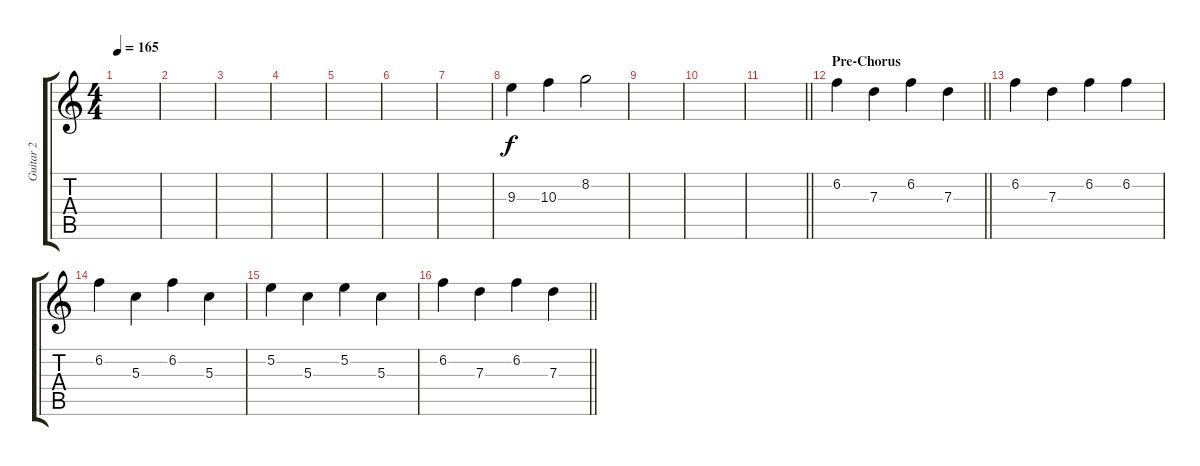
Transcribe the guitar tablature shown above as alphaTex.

\track ("Guitar 2" "Guitar 2") {instrument acousticguitarsteel}
\staff {score tabs}
\tuning (E4 B3 G3 D3 A2 E2) {hide}
\ts (4 4)
\tempo 165
\clef g2
\ks c
|
|
|
|
|
|
|
9.3.4 10.3.4 8.2.2 |
|
|
\barLineRight lightlight
|
\section ("" "Pre-Chorus")
\barLineRight lightlight
6.2.4 7.3.4 6.2.4 7.3.4 |
6.2.4 7.3.4 6.2.4 6.2.4 |
6.2.4 5.3.4 6.2.4 5.3.4 |
5.2.4 5.3.4 5.2.4 5.3.4 |
\barLineRight lightlight
6.2.4 7.3.4 6.2.4 7.3.4
